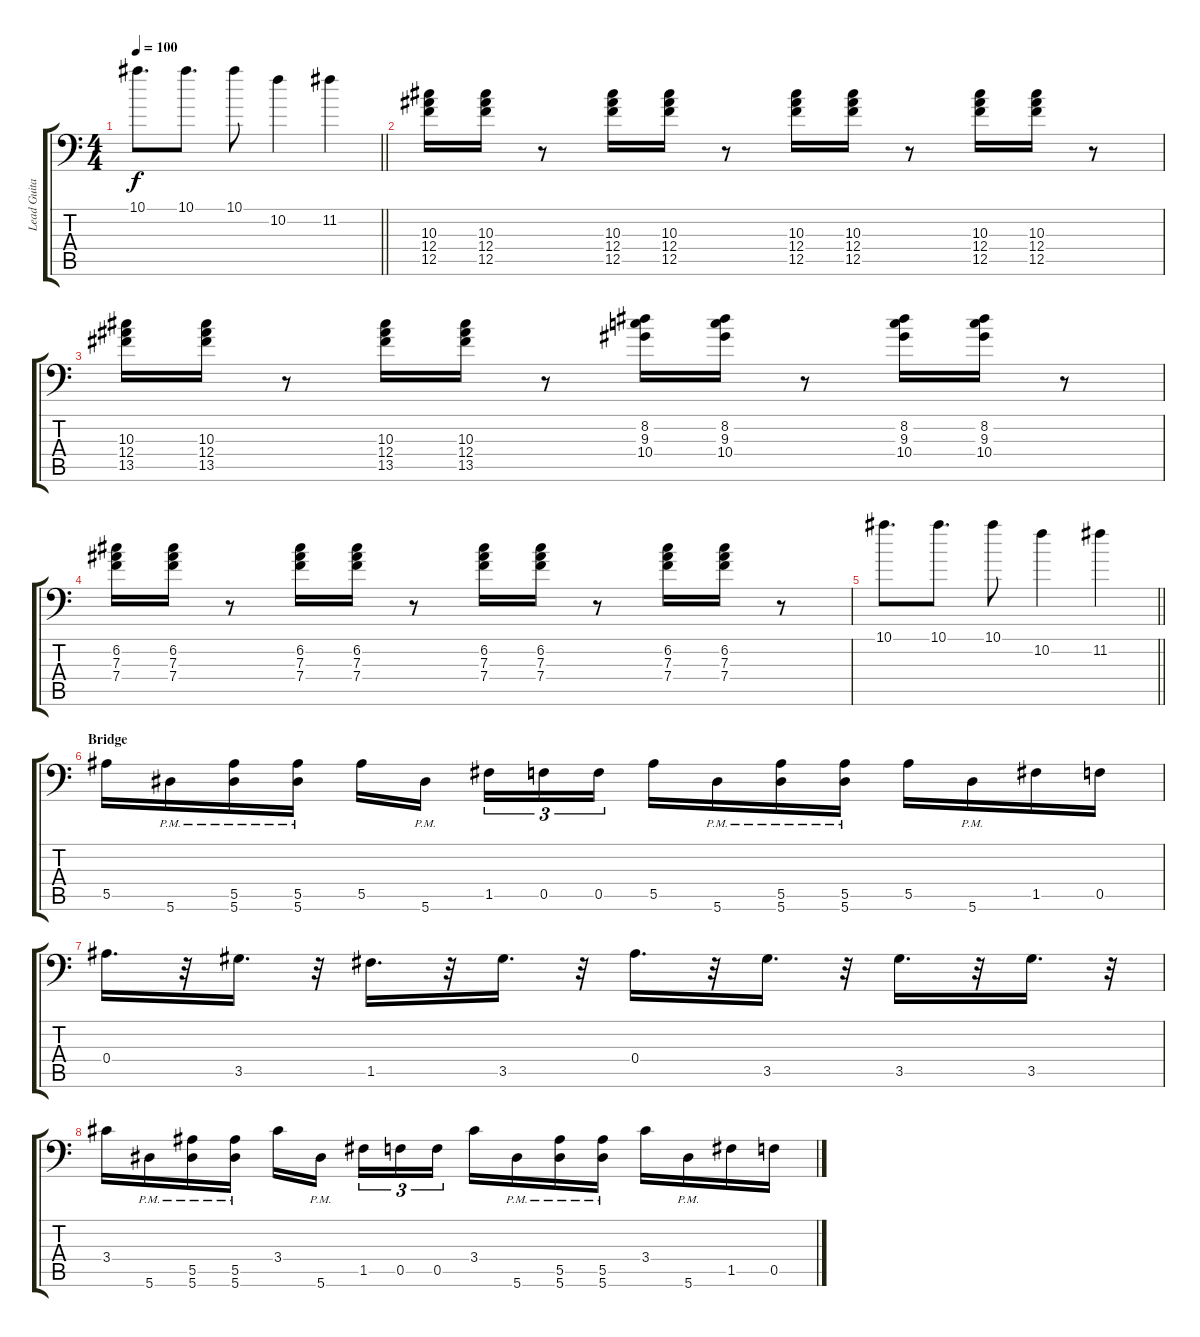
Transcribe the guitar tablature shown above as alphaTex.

\track ("Lead Guitar 2" "Lead Guita") {instrument distortionguitar}
\staff {score tabs}
\tuning (C4 G3 Eb3 Bb2 F2 Bb1) {hide}
\ts (4 4)
\tempo 100
\clef f4
\barLineRight lightlight
\ks c
10.1.8{d dy f volume 13 instrument distortionguitar} 10.1.8{d} 10.1.8 10.2.4 11.2.4 |
(10.3 12.4 12.5).16{volume 10 balance 8 instrument overdrivenguitar} (10.3 12.4 12.5).16 r.8 (10.3 12.4 12.5).16 (10.3 12.4 12.5).16 r.8 (10.3 12.4 12.5).16 (10.3 12.4 12.5).16 r.8 (10.3 12.4 12.5).16 (10.3 12.4 12.5).16 r.8 |
(10.3 12.4 13.5).16 (10.3 12.4 13.5).16 r.8 (10.3 12.4 13.5).16 (10.3 12.4 13.5).16 r.8 (8.2 9.3 10.4).16 (8.2 9.3 10.4).16 r.8 (8.2 9.3 10.4).16 (8.2 9.3 10.4).16 r.8 |
(6.2 7.3 7.4).16 (6.2 7.3 7.4).16 r.8 (6.2 7.3 7.4).16 (6.2 7.3 7.4).16 r.8 (6.2 7.3 7.4).16 (6.2 7.3 7.4).16 r.8 (6.2 7.3 7.4).16 (6.2 7.3 7.4).16 r.8 |
\barLineRight lightlight
10.1.8{d volume 13 instrument distortionguitar} 10.1.8{d} 10.1.8 10.2.4 11.2.4 |
\section ("" "Bridge")
5.5.16{volume 16 balance 16} 5.6{pm}.16 (5.5{pm} 5.6{pm}).16 (5.5{pm} 5.6{pm}).16 5.5.16 5.6{pm}.16{beam splitsecondary} 1.5.16{tu (3 2)} 0.5.16{tu (3 2)} 0.5.16{tu (3 2)} 5.5.16 5.6{pm}.16 (5.5{pm} 5.6{pm}).16 (5.5{pm} 5.6{pm}).16 5.5.16 5.6{pm}.16 1.5.16 0.5.16 |
0.4.16{d} r.32 3.5.16{d} r.32 1.5.16{d} r.32 3.5.16{d} r.32 0.4.16{d} r.32 3.5.16{d} r.32 3.5.16{d} r.32 3.5.16{d} r.32 |
3.4.16 5.6{pm}.16 (5.5 5.6{pm}).16 (5.5{pm} 5.6{pm}).16 3.4.16 5.6{pm}.16{beam splitsecondary} 1.5.16{tu (3 2)} 0.5.16{tu (3 2)} 0.5.16{tu (3 2)} 3.4.16 5.6{pm}.16 (5.5{pm} 5.6{pm}).16 (5.5{pm} 5.6{pm}).16 3.4.16 5.6{pm}.16 1.5.16 0.5.16
